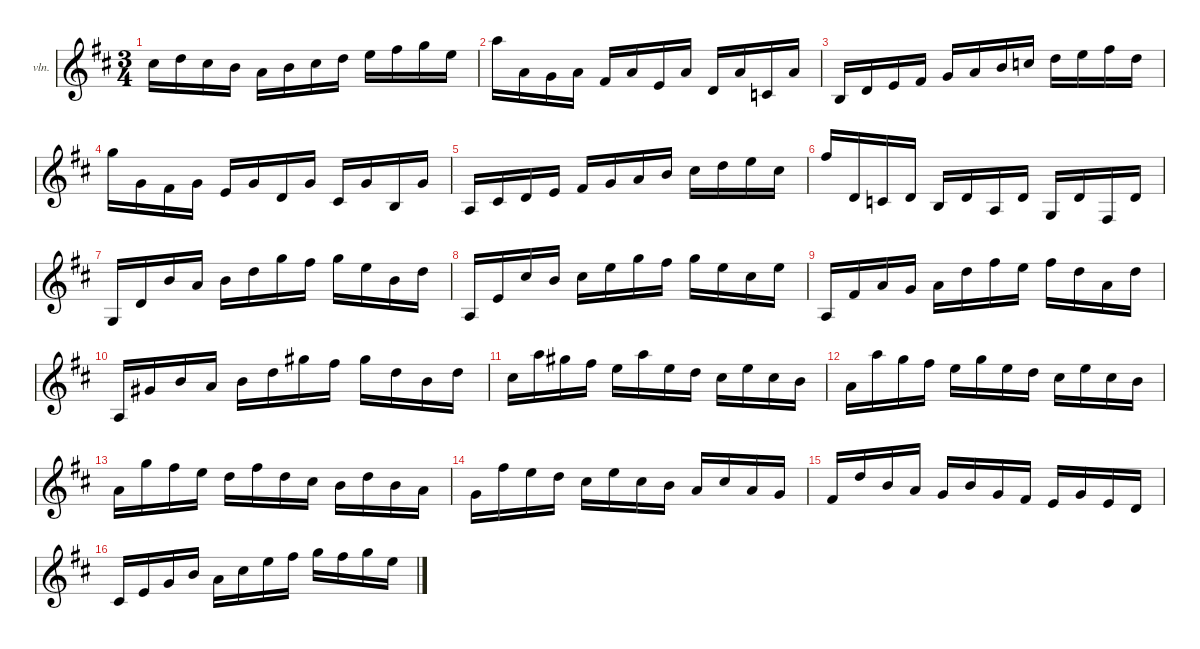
\hideDynamics
\bracketExtendMode nobrackets
\firstSystemTrackNameOrientation horizontal
\otherSystemsTrackNameOrientation horizontal
\track ("Solo Violin" "vln.") {instrument violin}
\staff {score}
\tuning (E5 A4 D4 G3)
\ts (3 4)
\tempo (109 hide)
\clef g2
\ks d
4.2{acc #}.16{dy ff beam Down} 5.2{acc forcenatural}.16{beam Down} 4.2{acc #}.16{beam Down} 2.2{acc forcenatural}.16{beam Down} 0.2{acc forcenatural}.16{beam Down} 2.2{acc forcenatural}.16{beam Down} 4.2{acc #}.16{beam Down} 5.2{acc forcenatural}.16{beam Down} 7.2{acc forcenatural}.16{beam Down} 9.2{acc #}.16{beam Down} 10.2{acc forcenatural}.16{beam Down} 7.2{acc forcenatural}.16{beam Down} |
5.1{acc forcenatural}.16{beam Down} 7.3{acc forcenatural}.16{beam Down} 5.3{acc forcenatural}.16{beam Down} 7.3{acc forcenatural}.16{beam Down} 4.3{acc #}.16{beam Up} 0.2{acc forcenatural}.16{beam Up} 2.3{acc forcenatural}.16{beam Up} 0.2{acc forcenatural}.16{beam Up} 0.3{acc forcenatural}.16{beam Up} 0.2{acc forcenatural}.16{beam Up} 5.4{acc forcenatural}.16{beam Up} 7.3{acc forcenatural}.16{beam Up} |
4.4{acc forcenatural}.16{beam Up} 0.3{acc forcenatural}.16{beam Up} 2.3{acc forcenatural}.16{beam Up} 4.3{acc #}.16{beam Up} 5.3{acc forcenatural}.16{beam Up} 0.2{acc forcenatural}.16{beam Up} 2.2{acc forcenatural}.16{beam Up} 3.2{acc forcenatural}.16{beam Up} 5.2{acc forcenatural}.16{beam Down} 7.2{acc forcenatural}.16{beam Down} 9.2{acc #}.16{beam Down} 5.2{acc forcenatural}.16{beam Down} |
3.1{acc forcenatural}.16{beam Down} 5.3{acc forcenatural}.16{beam Down} 4.3{acc #}.16{beam Down} 5.3{acc forcenatural}.16{beam Down} 2.3{acc forcenatural}.16{beam Up} 5.3{acc forcenatural}.16{beam Up} 7.4{acc forcenatural}.16{beam Up} 5.3{acc forcenatural}.16{beam Up} 6.4{acc #}.16{beam Up} 5.3{acc forcenatural}.16{beam Up} 4.4{acc forcenatural}.16{beam Up} 5.3{acc forcenatural}.16{beam Up} |
2.4{acc forcenatural}.16{beam Up} 6.4{acc #}.16{beam Up} 0.3{acc forcenatural}.16{beam Up} 2.3{acc forcenatural}.16{beam Up} 4.3{acc #}.16{beam Up} 5.3{acc forcenatural}.16{beam Up} 0.2{acc forcenatural}.16{beam Up} 2.2{acc forcenatural}.16{beam Up} 4.2{acc #}.16{beam Down} 5.2{acc forcenatural}.16{beam Down} 7.2{acc forcenatural}.16{beam Down} 4.2{acc #}.16{beam Down} |
2.1{acc #}.16{beam Up} 0.3{acc forcenatural}.16{beam Up} 5.4{acc forcenatural}.16{beam Up} 7.4{acc forcenatural}.16{beam Up} 4.4{acc forcenatural}.16{beam Up} 0.3{acc forcenatural}.16{beam Up} 2.4{acc forcenatural}.16{beam Up} 0.3{acc forcenatural}.16{beam Up} 0.4{acc forcenatural}.16{beam Up} 0.3{acc forcenatural}.16{beam Up} -1.4{acc #}.16{beam Up} 0.3{acc forcenatural}.16{beam Up} |
0.4{acc forcenatural}.16{beam Up} 0.3{acc forcenatural}.16{beam Up} 2.2{acc forcenatural}.16{beam Up} 0.2{acc forcenatural}.16{beam Up} 2.2{acc forcenatural}.16{beam Down} 5.2{acc forcenatural}.16{beam Down} 3.1{acc forcenatural}.16{beam Down} 2.1{acc #}.16{beam Down} 3.1{acc forcenatural}.16{beam Down} 0.1{acc forcenatural}.16{beam Down} 2.2{acc forcenatural}.16{beam Down} 5.2{acc forcenatural}.16{beam Down} |
2.4{acc forcenatural}.16{beam Up} 2.3{acc forcenatural}.16{beam Up} 4.2{acc #}.16{beam Up} 2.2{acc forcenatural}.16{beam Up} 4.2{acc #}.16{beam Down} 0.1{acc forcenatural}.16{beam Down} 3.1{acc forcenatural}.16{beam Down} 2.1{acc #}.16{beam Down} 3.1{acc forcenatural}.16{beam Down} 0.1{acc forcenatural}.16{beam Down} 4.2{acc #}.16{beam Down} 7.2{acc forcenatural}.16{beam Down} |
2.4{acc forcenatural}.16{beam Up} 4.3{acc #}.16{beam Up} 7.3{acc forcenatural}.16{beam Up} 5.3{acc forcenatural}.16{beam Up} 7.3{acc forcenatural}.16{beam Down} 5.2{acc forcenatural}.16{beam Down} 2.1{acc #}.16{beam Down} 0.1{acc forcenatural}.16{beam Down} 2.1{acc #}.16{beam Down} 5.2{acc forcenatural}.16{beam Down} 7.3{acc forcenatural}.16{beam Down} 5.2{acc forcenatural}.16{beam Down} |
2.4{acc forcenatural}.16{beam Up} 6.3{acc #}.16{beam Up} 2.2{acc forcenatural}.16{beam Up} 0.2{acc forcenatural}.16{beam Up} 2.2{acc forcenatural}.16{beam Down} 5.2{acc forcenatural}.16{beam Down} 4.1{acc #}.16{beam Down} 2.1{acc #}.16{beam Down} 4.1{acc #}.16{beam Down} 5.2{acc forcenatural}.16{beam Down} 2.2{acc forcenatural}.16{beam Down} 5.2{acc forcenatural}.16{beam Down} |
4.2{acc #}.16{beam Down} 5.1{acc forcenatural}.16{beam Down} 4.1{acc #}.16{beam Down} 2.1{acc #}.16{beam Down} 0.1{acc forcenatural}.16{beam Down} 5.1{acc forcenatural}.16{beam Down} 7.2{acc forcenatural}.16{beam Down} 5.2{acc forcenatural}.16{beam Down} 4.2{acc #}.16{beam Down} 7.2{acc forcenatural}.16{beam Down} 4.2{acc #}.16{beam Down} 2.2{acc forcenatural}.16{beam Down} |
0.2{acc forcenatural}.16{beam Down} 5.1{acc forcenatural}.16{beam Down} 3.1{acc forcenatural}.16{beam Down} 2.1{acc #}.16{beam Down} 0.1{acc forcenatural}.16{beam Down} 3.1{acc forcenatural}.16{beam Down} 0.1{acc forcenatural}.16{beam Down} 5.2{acc forcenatural}.16{beam Down} 4.2{acc #}.16{beam Down} 7.2{acc forcenatural}.16{beam Down} 4.2{acc #}.16{beam Down} 2.2{acc forcenatural}.16{beam Down} |
0.2{acc forcenatural}.16{beam Down} 3.1{acc forcenatural}.16{beam Down} 2.1{acc #}.16{beam Down} 0.1{acc forcenatural}.16{beam Down} 5.2{acc forcenatural}.16{beam Down} 2.1{acc #}.16{beam Down} 5.2{acc forcenatural}.16{beam Down} 4.2{acc #}.16{beam Down} 2.2{acc forcenatural}.16{beam Down} 5.2{acc forcenatural}.16{beam Down} 2.2{acc forcenatural}.16{beam Down} 0.2{acc forcenatural}.16{beam Down} |
5.3{acc forcenatural}.16{beam Down} 9.2{acc #}.16{beam Down} 7.2{acc forcenatural}.16{beam Down} 5.2{acc forcenatural}.16{beam Down} 4.2{acc #}.16{beam Down} 7.2{acc forcenatural}.16{beam Down} 4.2{acc #}.16{beam Down} 2.2{acc forcenatural}.16{beam Down} 0.2{acc forcenatural}.16{beam Up} 4.2{acc #}.16{beam Up} 7.3{acc forcenatural}.16{beam Up} 5.3{acc forcenatural}.16{beam Up} |
4.3{acc #}.16{beam Up} 5.2{acc forcenatural}.16{beam Up} 2.2{acc forcenatural}.16{beam Up} 0.2{acc forcenatural}.16{beam Up} 5.3{acc forcenatural}.16{beam Up} 2.2{acc forcenatural}.16{beam Up} 5.3{acc forcenatural}.16{beam Up} 4.3{acc #}.16{beam Up} 2.3{acc forcenatural}.16{beam Up} 5.3{acc forcenatural}.16{beam Up} 2.3{acc forcenatural}.16{beam Up} 0.3{acc forcenatural}.16{beam Up} |
6.4{acc #}.16{beam Up} 2.3{acc forcenatural}.16{beam Up} 5.3{acc forcenatural}.16{beam Up} 9.3{acc forcenatural}.16{beam Up} 7.3{acc forcenatural}.16{beam Down} 4.2{acc #}.16{beam Down} 0.1{acc forcenatural}.16{beam Down} 2.1{acc #}.16{beam Down} 3.1{acc forcenatural}.16{beam Down} 2.1{acc #}.16{beam Down} 3.1{acc forcenatural}.16{beam Down} 0.1{acc forcenatural}.16{beam Down}
